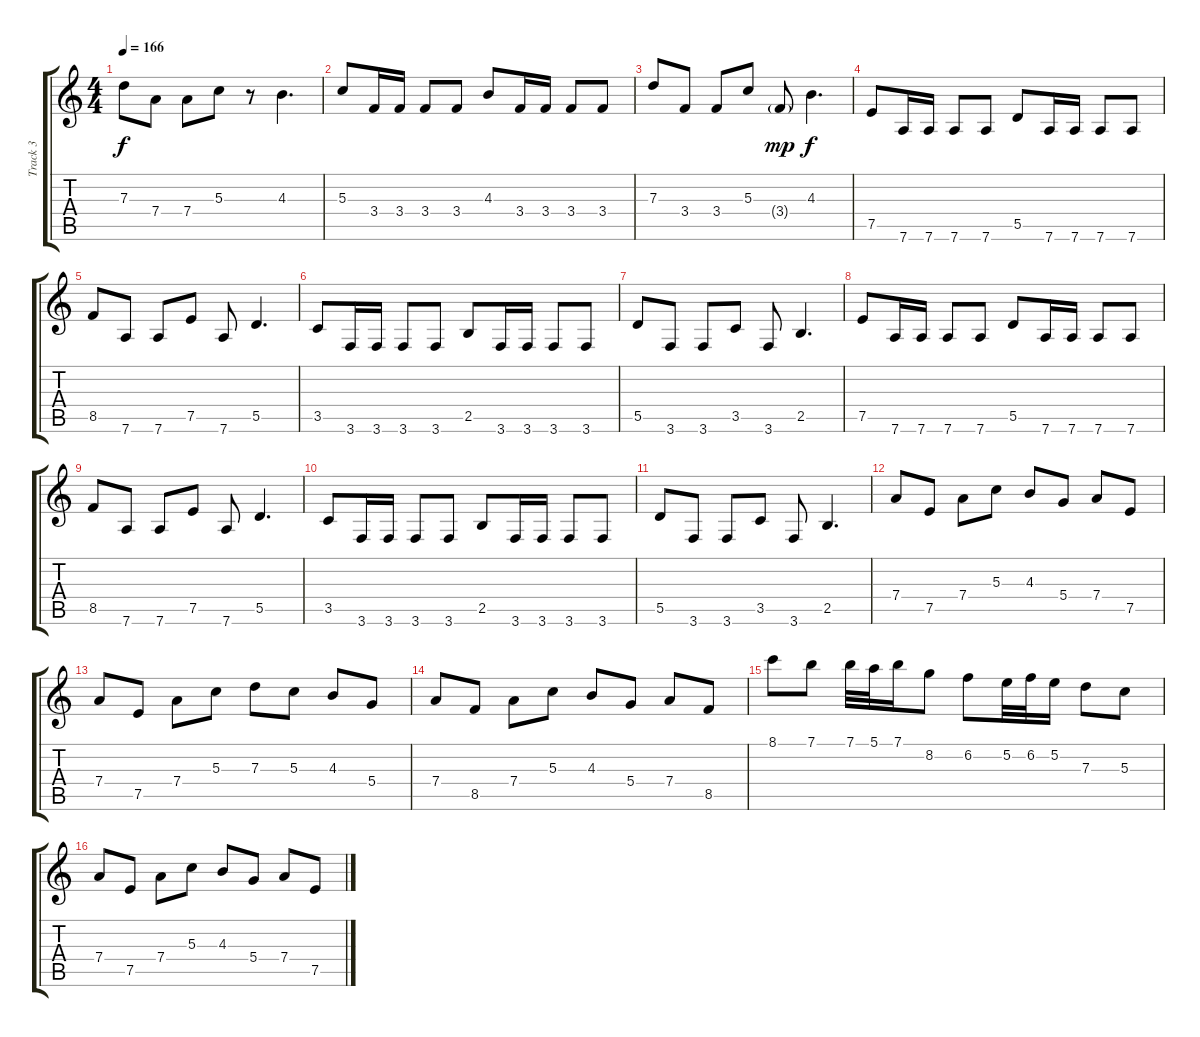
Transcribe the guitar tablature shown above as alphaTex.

\track ("Track 3" "Track 3") {instrument distortionguitar}
\staff {score tabs}
\tuning (E4 B3 G3 D3 A2 D2) {hide}
\ts (4 4)
\tempo 166
\clef g2
\ks c
7.3.8{dy f} 7.4.8 7.4.8 5.3.8 r.8 4.3.4{d} |
5.3.8 3.4.16 3.4.16 3.4.8 3.4.8 4.3.8 3.4.16 3.4.16 3.4.8 3.4.8 |
7.3.8 3.4.8 3.4.8 5.3.8 3.4{g}.8{dy mp} 4.3.4{d dy f} |
7.5.8 7.6.16 7.6.16 7.6.8 7.6.8 5.5.8 7.6.16 7.6.16 7.6.8 7.6.8 |
8.5.8 7.6.8 7.6.8 7.5.8 7.6.8 5.5.4{d} |
3.5.8 3.6.16 3.6.16 3.6.8 3.6.8 2.5.8 3.6.16 3.6.16 3.6.8 3.6.8 |
5.5.8 3.6.8 3.6.8 3.5.8 3.6.8 2.5.4{d} |
7.5.8 7.6.16 7.6.16 7.6.8 7.6.8 5.5.8 7.6.16 7.6.16 7.6.8 7.6.8 |
8.5.8 7.6.8 7.6.8 7.5.8 7.6.8 5.5.4{d} |
3.5.8 3.6.16 3.6.16 3.6.8 3.6.8 2.5.8 3.6.16 3.6.16 3.6.8 3.6.8 |
5.5.8 3.6.8 3.6.8 3.5.8 3.6.8 2.5.4{d} |
7.4.8 7.5.8 7.4.8 5.3.8 4.3.8 5.4.8 7.4.8 7.5.8 |
7.4.8 7.5.8 7.4.8 5.3.8 7.3.8 5.3.8 4.3.8 5.4.8 |
7.4.8 8.5.8 7.4.8 5.3.8 4.3.8 5.4.8 7.4.8 8.5.8 |
8.1.8 7.1.8 7.1.32 5.1.32 7.1.16 8.2.8 6.2.8 5.2.32 6.2.32 5.2.16 7.3.8 5.3.8 |
7.4.8 7.5.8 7.4.8 5.3.8 4.3.8 5.4.8 7.4.8 7.5.8
